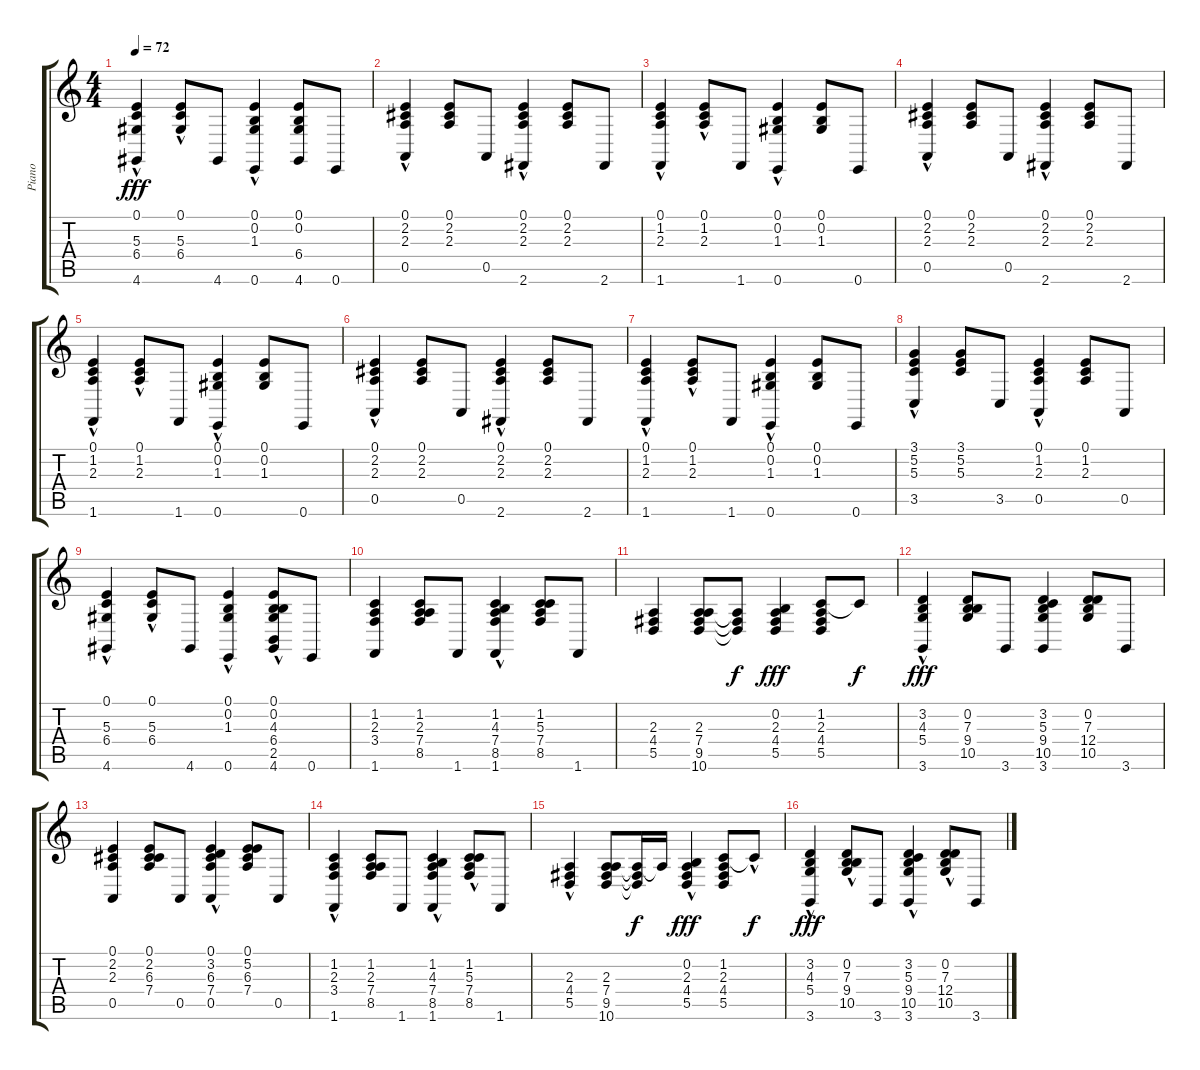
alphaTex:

\track ("Piano" "Piano") {instrument acousticgrandpiano}
\staff {score tabs}
\tuning (E4 B3 G3 D3 A2 E2) {hide}
\ts (4 4)
\tempo 72
\clef g2
\ks c
(0.1{hac} 5.3 6.4 4.6).4{dy fff} (0.1{hac} 5.3 6.4{hac}).8 4.6.8 (0.1{hac} 0.2 1.3 0.6).4 (0.1 0.2 6.4 4.6).8 0.6.8 |
(0.1 2.2 2.3 0.5{hac}).4 (0.1 2.2 2.3).8 0.5.8 (0.1{hac} 2.2{hac} 2.3{hac} 2.6).4 (0.1 2.2 2.3).8 2.6.8 |
(0.1 1.2 2.3 1.6{hac}).4 (0.1{hac} 1.2{hac} 2.3).8 1.6.8 (0.1{hac} 0.2 1.3{hac} 0.6).4 (0.1 0.2 1.3).8 0.6.8 |
(0.1 2.2 2.3 0.5{hac}).4 (0.1 2.2 2.3).8 0.5.8 (0.1{hac} 2.2{hac} 2.3{hac} 2.6).4 (0.1 2.2 2.3).8 2.6.8 |
(0.1 1.2 2.3 1.6{hac}).4 (0.1{hac} 1.2{hac} 2.3).8 1.6.8 (0.1{hac} 0.2 1.3{hac} 0.6).4 (0.1 0.2 1.3).8 0.6.8 |
(0.1 2.2 2.3 0.5{hac}).4 (0.1 2.2 2.3).8 0.5.8 (0.1{hac} 2.2{hac} 2.3{hac} 2.6).4 (0.1 2.2 2.3).8 2.6.8 |
(0.1 1.2 2.3 1.6{hac}).4 (0.1{hac} 1.2{hac} 2.3).8 1.6.8 (0.1{hac} 0.2 1.3{hac} 0.6).4 (0.1 0.2 1.3).8 0.6.8 |
(3.1 5.2 5.3 3.5{hac}).4 (3.1 5.2 5.3).8 3.5.8 (0.1{hac} 1.2{hac} 2.3{hac} 0.5).4 (0.1 1.2 2.3).8 0.5.8 |
(0.1{hac} 5.3 6.4 4.6).4 (0.1{hac} 5.3 6.4{hac}).8 4.6.8 (0.1{hac} 0.2 1.3 0.6).4 (0.1 0.2{hac} 4.3{hac} 6.4 2.5 4.6).8 0.6.8 |
(1.2 2.3 3.4 1.6).4 (1.2 2.3 7.4 8.5).8 1.6.8 (1.2{hac} 4.3{hac} 7.4{hac} 8.5{hac} 1.6).4 (1.2 5.3 7.4 8.5).8 1.6.8 |
(2.3 4.4 5.5).4 (2.3 7.4 9.5 10.6).8 (7.4{t} 9.5{t} 10.6{t}).8{dy f} (0.2 2.3 4.4 5.5).4{dy fff} (1.2 2.3 4.4 5.5).8 1.2{t}.8{dy f} |
(3.2{hac} 4.3{hac} 5.4 3.6{hac}).4{dy fff} (0.2 7.3 9.4 10.5).8 3.6.8 (3.2 5.3 9.4 10.5 3.6).4 (0.2 7.3 12.4 10.5).8 3.6.8 |
(0.1 2.2 2.3 0.5).4 (0.1 2.2 6.3 7.4).8 0.5.8 (0.1 3.2{hac} 6.3{hac} 7.4{hac} 0.5).4 (0.1 5.2 6.3 7.4).8 0.5.8 |
(1.2 2.3 3.4 1.6{hac}).4 (1.2 2.3 7.4 8.5).8 1.6.8 (1.2{hac} 4.3 7.4{hac} 8.5{hac} 1.6).4 (1.2 5.3{hac} 7.4 8.5).8 1.6.8 |
(2.3{hac} 4.4{hac} 5.5{hac}).4 (2.3 7.4 9.5 10.6).8 (7.4{t} 9.5{t} 10.6{t}).16{dy f} 7.4{t}.16 (0.2 2.3{hac} 4.4{hac} 5.5{hac}).4{dy fff} (1.2 2.3 4.4 5.5).8 1.2{hac t}.8{dy f} |
(3.2{hac} 4.3{hac} 5.4{hac} 3.6).4{dy fff} (0.2 7.3{hac} 9.4{hac} 10.5{hac}).8 3.6.8 (3.2{hac} 5.3 9.4{hac} 10.5{hac} 3.6).4 (0.2 7.3 12.4{hac} 10.5).8 3.6.8
